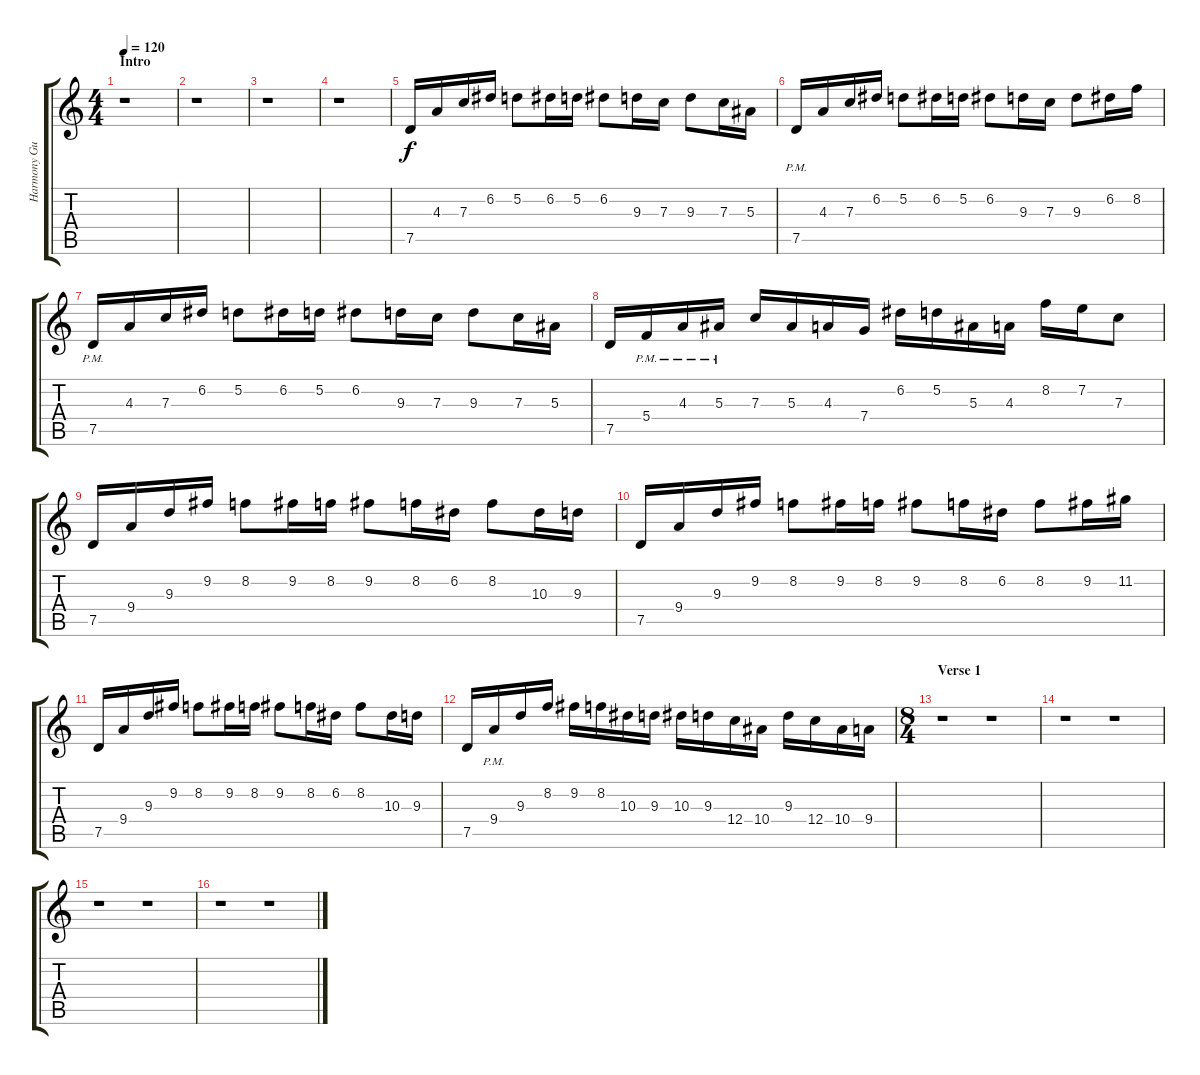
\track ("Harmony Guitar" "Harmony Gu") {instrument overdrivenguitar}
\staff {score tabs}
\tuning (D4 A3 F3 C3 G2 D2) {hide}
\ts (4 4)
\section ("" "Intro")
\tempo 120
\clef g2
\ks c
r.1{dy f instrument overdrivenguitar} |
r.1 |
r.1 |
r.1 |
7.5.16 4.3.16 7.3.16 6.2.16 5.2.8 6.2.16 5.2.16 6.2.8 9.3.16 7.3.16 9.3.8 7.3.16 5.3.16 |
7.5{pm}.16 4.3.16 7.3.16 6.2.16 5.2.8 6.2.16 5.2.16 6.2.8 9.3.16 7.3.16 9.3.8 6.2.16 8.2.16 |
7.5{pm}.16 4.3.16 7.3.16 6.2.16 5.2.8 6.2.16 5.2.16 6.2.8 9.3.16 7.3.16 9.3.8 7.3.16 5.3.16 |
7.5.16 5.4{pm}.16 4.3{pm}.16 5.3{pm}.16 7.3.16 5.3.16 4.3.16 7.4.16 6.2.16 5.2.16 5.3.16 4.3.16 8.2.16 7.2.16 7.3.8 |
7.5.16 9.4.16 9.3.16 9.2.16 8.2.8 9.2.16 8.2.16 9.2.8 8.2.16 6.2.16 8.2.8 10.3.16 9.3.16 |
7.5.16 9.4.16 9.3.16 9.2.16 8.2.8 9.2.16 8.2.16 9.2.8 8.2.16 6.2.16 8.2.8 9.2.16 11.2.16 |
7.5.16 9.4.16 9.3.16 9.2.16 8.2.8 9.2.16 8.2.16 9.2.8 8.2.16 6.2.16 8.2.8 10.3.16 9.3.16 |
7.5.16 9.4{pm}.16 9.3.16 8.2.16 9.2.16 8.2.16 10.3.16 9.3.16 10.3.16 9.3.16 12.4.16 10.4.16 9.3.16 12.4.16 10.4.16 9.4.16 |
\ts (8 4)
\section ("" "Verse 1")
r.1 r.1 |
r.1 r.1 |
r.1 r.1 |
r.1 r.1
